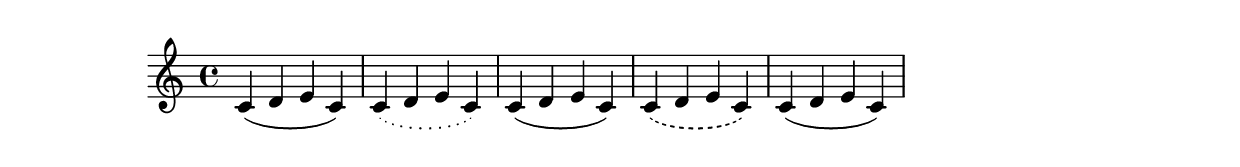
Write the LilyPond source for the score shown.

%% Do not edit this file; it is auto-generated from LSR http://lsr.dsi.unimi.it
%% This file is in the public domain.
\version "2.11.61"

\header {
  lsrtags = "expressive-marks, editorial-annotations"

  texidoces = "
Se puede cambiar el aspecto de las ligaduras de expresión de
continuas a punteadas o intermitentes.

"
  doctitlees = "Modificar el aspecto continuo de una ligadura de expresión a punteado o intermitente"

  texidoc = "
The appearance of slurs may be changed from solid to dotted or dashed. 

"
  doctitle = "Changing the appearance of a slur from solid to dotted or dashed"
} % begin verbatim
\relative c' {
  c4( d e c)
  \slurDotted
  c4( d e c)
  \slurSolid
  c4( d e c)
  \slurDashed
  c4( d e c)
  \slurSolid
  c4( d e c)
}

